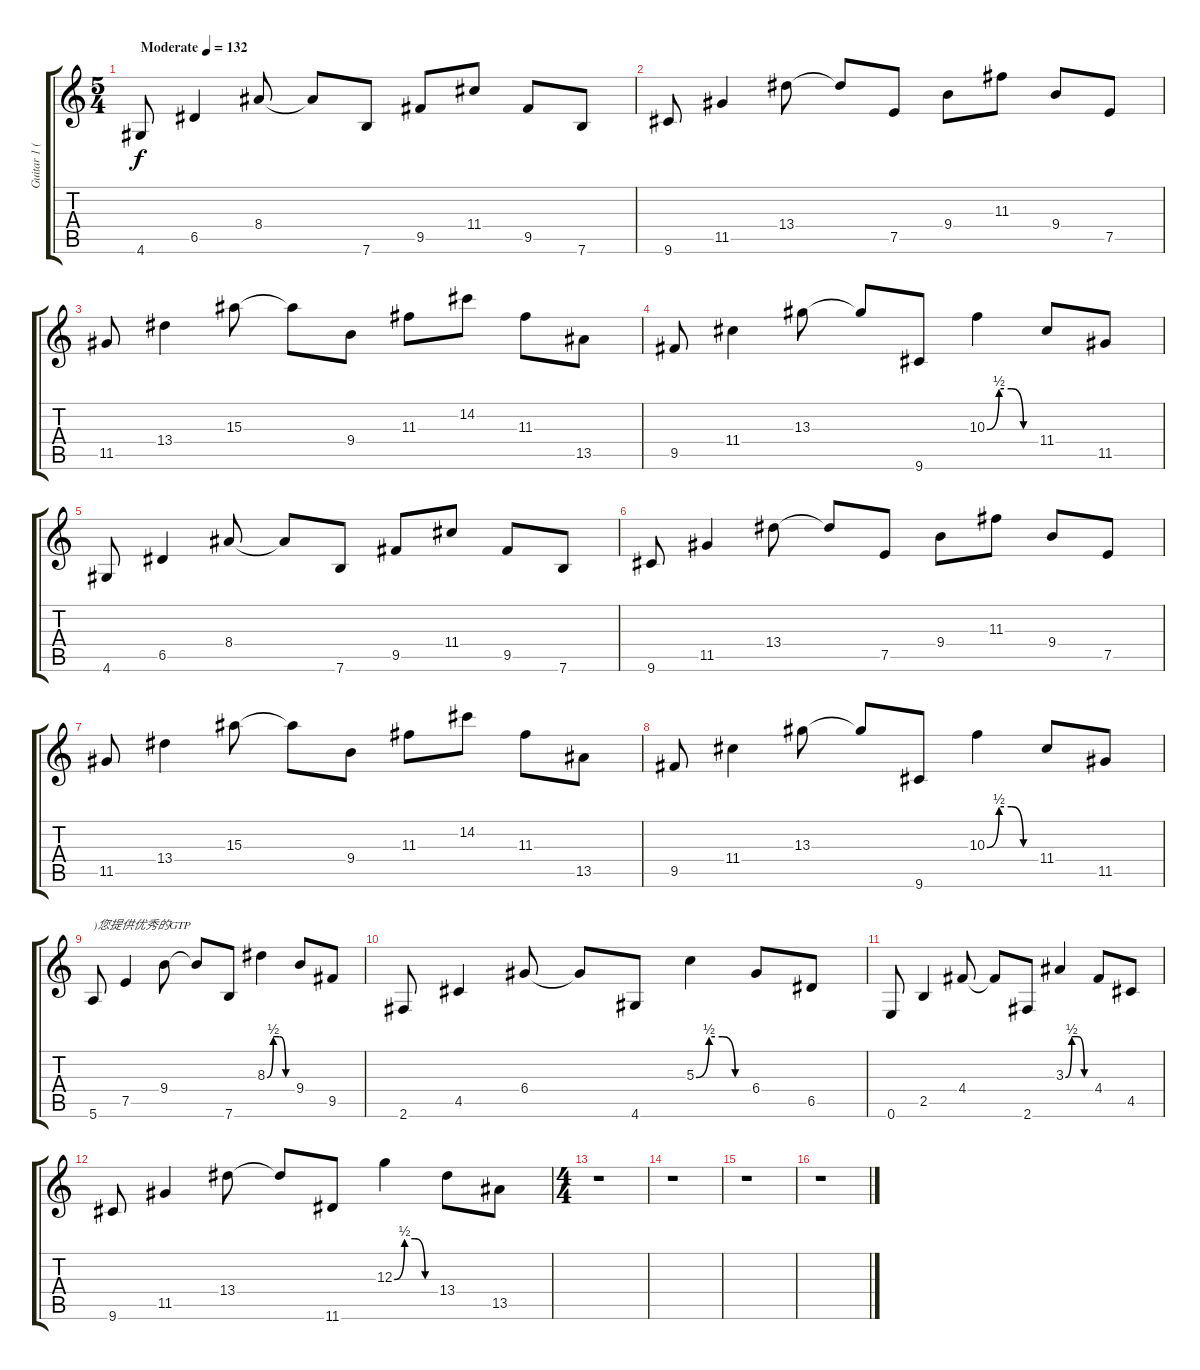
\track ("Guitar 1 (Intro+Outro)" "Guitar 1 (") {instrument overdrivenguitar}
\staff {score tabs}
\tuning (E4 B3 G3 D3 A2 E2) {hide}
\ts (5 4)
\tempo (132 "Moderate")
\clef g2
\ks c
4.6.8{dy f instrument overdrivenguitar} 6.5.4 8.4.8 8.4{t}.8 7.6.8 9.5.8 11.4.8 9.5.8 7.6.8 |
9.6.8 11.5.4 13.4.8 13.4{t}.8 7.5.8 9.4.8 11.3.8 9.4.8 7.5.8 |
11.5.8 13.4.4 15.3.8 15.3{t}.8 9.4.8 11.3.8 14.2.8 11.3.8 13.5.8 |
9.5.8 11.4.4 13.3.8 13.3{t}.8 9.6.8 10.3{be (custom 0 0 15 2 30 2 45 0 60 0)}.4 11.4.8 11.5.8 |
4.6.8 6.5.4 8.4.8 8.4{t}.8 7.6.8 9.5.8 11.4.8 9.5.8 7.6.8 |
9.6.8 11.5.4 13.4.8 13.4{t}.8 7.5.8 9.4.8 11.3.8 9.4.8 7.5.8 |
11.5.8 13.4.4 15.3.8 15.3{t}.8 9.4.8 11.3.8 14.2.8 11.3.8 13.5.8 |
9.5.8 11.4.4 13.3.8 13.3{t}.8 9.6.8 10.3{be (custom 0 0 15 2 30 2 45 0 60 0)}.4 11.4.8 11.5.8 |
5.6.8{txt ")您提供优秀的GTP"} 7.5.4 9.4.8 9.4{t}.8 7.6.8 8.3{be (custom 0 0 15 2 30 2 45 0 60 0)}.4 9.4.8 9.5.8 |
2.6.8 4.5.4 6.4.8 6.4{t}.8 4.6.8 5.3{be (custom 0 0 15 2 30 2 45 0 60 0)}.4 6.4.8 6.5.8 |
0.6.8 2.5.4 4.4.8 4.4{t}.8 2.6.8 3.3{be (custom 0 0 15 2 30 2 45 0 60 0)}.4 4.4.8 4.5.8 |
9.6.8 11.5.4 13.4.8 13.4{t}.8 11.6.8 12.3{be (custom 0 0 15 2 30 2 45 0 60 0)}.4 13.4.8 13.5.8 |
\ts (4 4)
r.1 |
r.1 |
r.1 |
r.1
